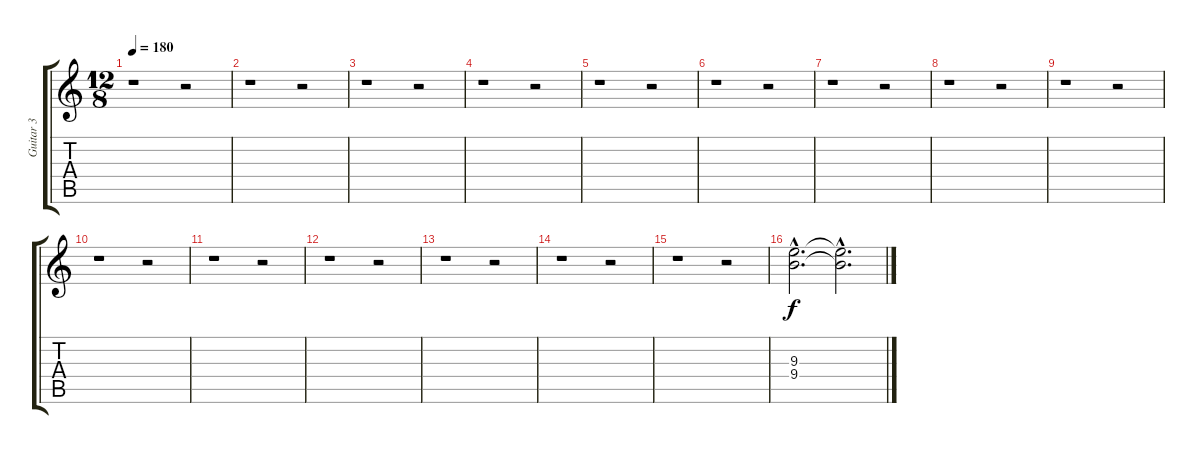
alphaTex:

\track ("Guitar 3" "Guitar 3") {instrument distortionguitar}
\staff {score tabs}
\tuning (E4 B3 G3 D3 A2 D2) {hide}
\ts (12 8)
\tempo 180
\clef g2
\ks c
r.1{dy f} r.2 |
r.1 r.2 |
r.1 r.2 |
r.1 r.2 |
r.1 r.2 |
r.1 r.2 |
r.1 r.2 |
r.1 r.2 |
r.1 r.2 |
r.1 r.2 |
r.1 r.2 |
r.1 r.2 |
r.1 r.2 |
r.1 r.2 |
r.1 r.2 |
(9.3{hac} 9.4{hac}).2{d} (9.3{hac t} 9.4{hac t}).2{d}
